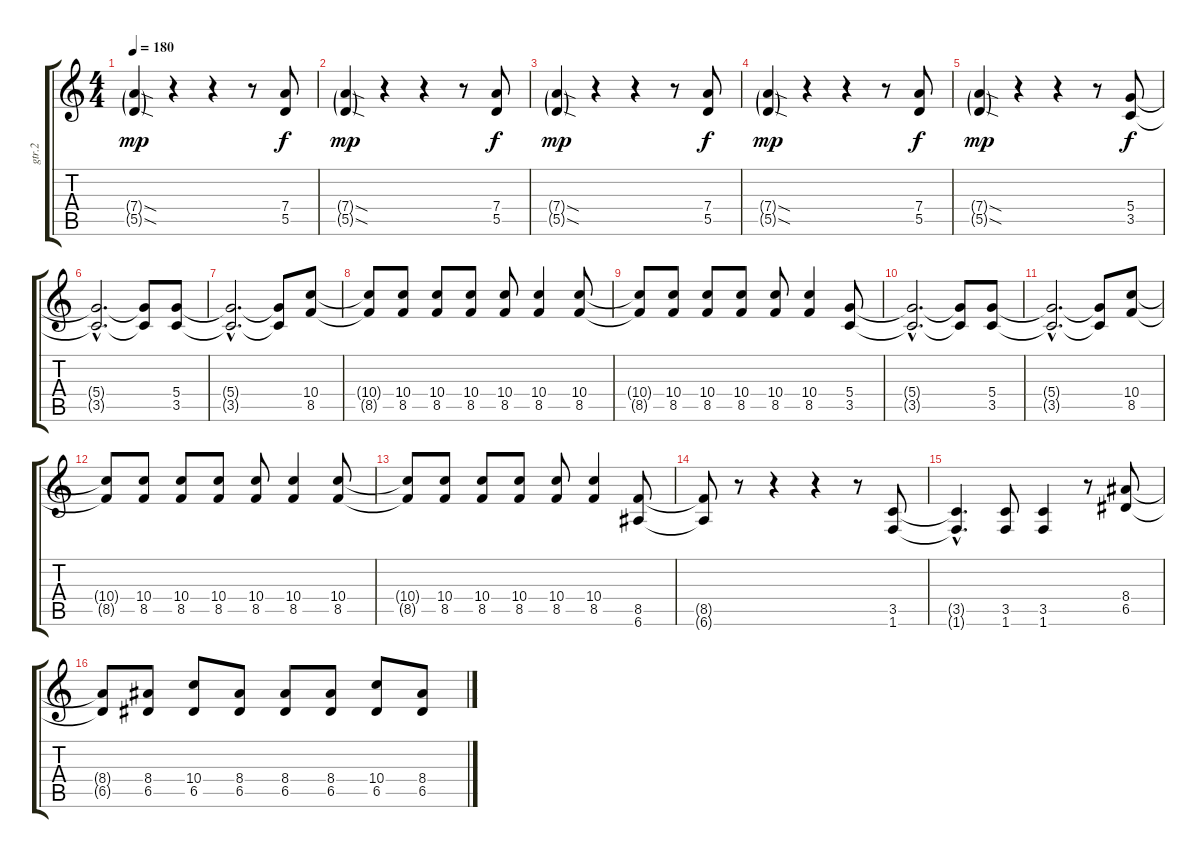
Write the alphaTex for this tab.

\track ("gtr.2" "gtr.2") {instrument overdrivenguitar}
\staff {score tabs}
\tuning (E4 B3 G3 D3 A2 E2) {hide}
\ts (4 4)
\tempo 180
\clef g2
\ks c
(7.4{sod g} 5.5{sod g}).4{dy mp} r.4 r.4 r.8 (7.4 5.5).8{dy f} |
(7.4{sod g} 5.5{sod g}).4{dy mp} r.4 r.4 r.8 (7.4 5.5).8{dy f} |
(7.4{sod g} 5.5{sod g}).4{dy mp} r.4 r.4 r.8 (7.4 5.5).8{dy f} |
(7.4{sod g} 5.5{sod g}).4{dy mp} r.4 r.4 r.8 (7.4 5.5).8{dy f} |
(7.4{sod g} 5.5{sod g}).4{dy mp} r.4 r.4 r.8 (5.4 3.5).8{dy f} |
(5.4{hac t} 3.5{hac t}).2{d} (5.4{t} 3.5{t}).8 (5.4 3.5).8 |
(5.4{hac t} 3.5{hac t}).2{d} (5.4{t} 3.5{t}).8 (10.4 8.5).8 |
(10.4{t} 8.5{t}).8 (10.4 8.5).8 (10.4 8.5).8 (10.4 8.5).8 (10.4 8.5).8 (10.4 8.5).4 (10.4 8.5).8 |
(10.4{t} 8.5{t}).8 (10.4 8.5).8 (10.4 8.5).8 (10.4 8.5).8 (10.4 8.5).8 (10.4 8.5).4 (5.4 3.5).8 |
(5.4{hac t} 3.5{hac t}).2{d} (5.4{t} 3.5{t}).8 (5.4 3.5).8 |
(5.4{hac t} 3.5{hac t}).2{d} (5.4{t} 3.5{t}).8 (10.4 8.5).8 |
(10.4{t} 8.5{t}).8 (10.4 8.5).8 (10.4 8.5).8 (10.4 8.5).8 (10.4 8.5).8 (10.4 8.5).4 (10.4 8.5).8 |
(10.4{t} 8.5{t}).8 (10.4 8.5).8 (10.4 8.5).8 (10.4 8.5).8 (10.4 8.5).8 (10.4 8.5).4 (8.5 6.6).8 |
(8.5{t} 6.6{t}).8 r.8 r.4 r.4 r.8 (3.5 1.6).8 |
(3.5{hac t} 1.6{hac t}).4{d} (3.5 1.6).8 (3.5 1.6).4 r.8 (8.4 6.5).8 |
(8.4{t} 6.5{t}).8 (8.4 6.5).8 (10.4 6.5).8 (8.4 6.5).8 (8.4 6.5).8 (8.4 6.5).8 (10.4 6.5).8 (8.4 6.5).8
